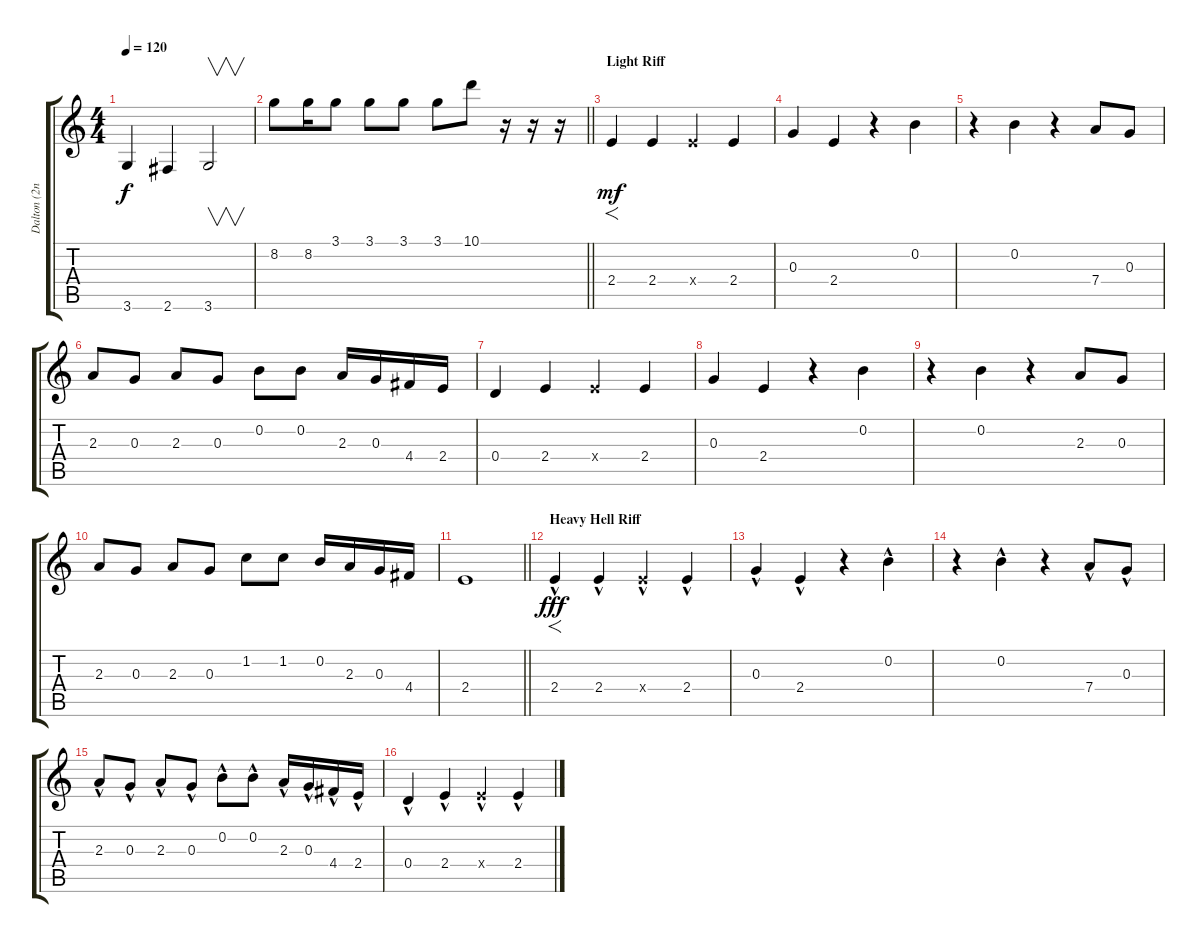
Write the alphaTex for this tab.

\track ("Dalton (2nd Lead)" "Dalton (2n") {instrument distortionguitar}
\staff {score tabs}
\tuning (E4 B3 G3 D3 A2 E2) {hide}
\ts (4 4)
\tempo 120
\clef g2
\ks c
3.6.4{dy f} 2.6.4 3.6.2{v} |
\barLineRight lightlight
8.2.8 8.2.16 3.1.8 3.1.8 3.1.8 3.1.8 10.1.8 r.16 r.16 r.16 |
\section ("" "Light Riff")
2.4.4{f dy mf} 2.4.4 2.4{x}.4 2.4.4 |
0.3.4 2.4.4 r.4 0.2.4 |
r.4 0.2.4 r.4 7.4.8{beam merge} 0.3.8 |
2.3.8 0.3.8 2.3.8 0.3.8 0.2.8 0.2.8 2.3.16 0.3.16 4.4.16 2.4.16 |
0.4.4 2.4.4 2.4{x}.4 2.4.4 |
0.3.4 2.4.4 r.4 0.2.4 |
r.4 0.2.4 r.4 2.3.8 0.3.8 |
2.3.8 0.3.8 2.3.8 0.3.8 1.2.8 1.2.8 0.2.16 2.3.16 0.3.16 4.4.16 |
\barLineRight lightlight
2.4.1 |
\section ("" "Heavy Hell Riff")
2.4{hac}.4{f dy fff} 2.4{hac}.4 2.4{hac x}.4 2.4{hac}.4 |
0.3{hac}.4 2.4{hac}.4 r.4 0.2{hac}.4 |
r.4 0.2{hac}.4 r.4 7.4{hac}.8{beam merge} 0.3{hac}.8 |
2.3{hac}.8 0.3{hac}.8 2.3{hac}.8 0.3{hac}.8 0.2{hac}.8 0.2{hac}.8 2.3{hac}.16 0.3{hac}.16 4.4{hac}.16 2.4{hac}.16 |
0.4{hac}.4 2.4{hac}.4 2.4{hac x}.4 2.4{hac}.4
